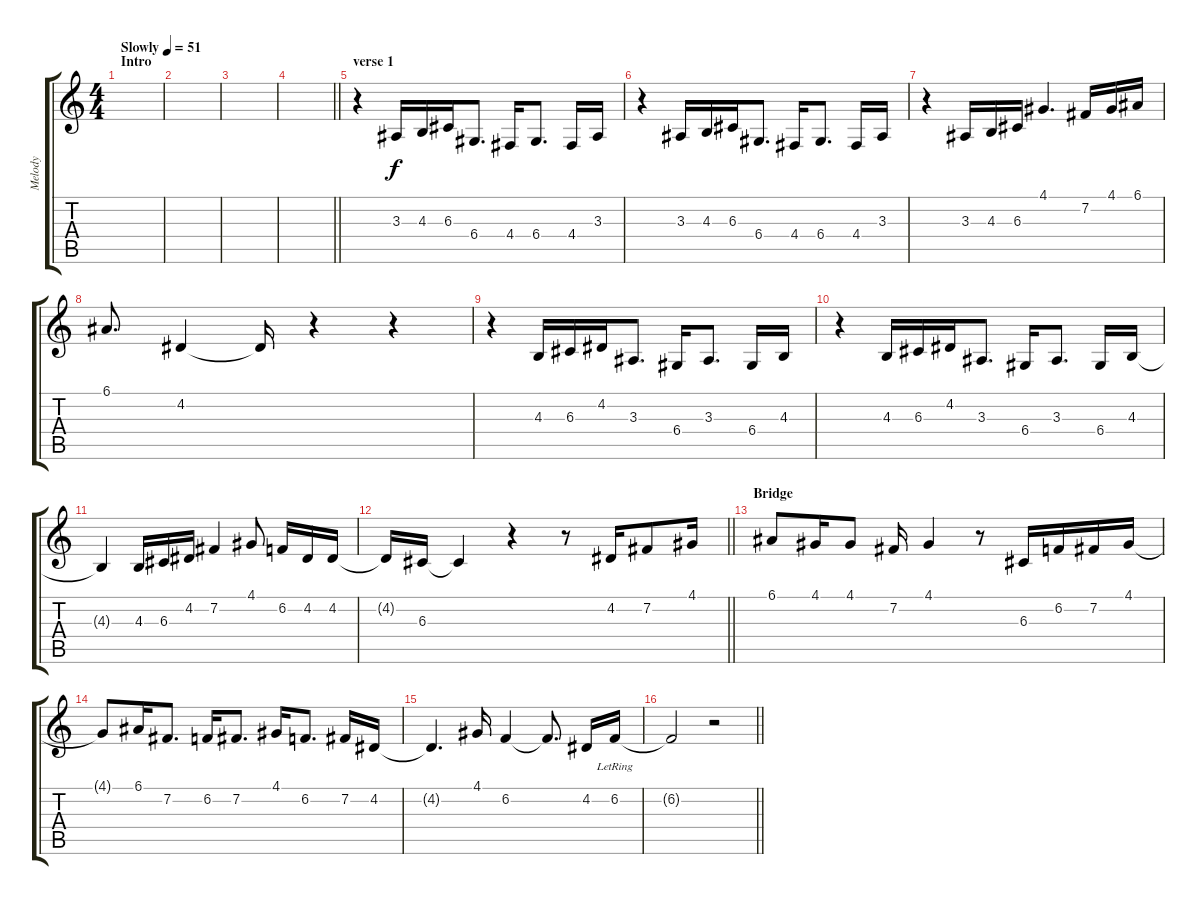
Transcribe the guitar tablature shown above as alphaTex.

\track ("Melody" "Melody") {instrument tenorsax}
\staff {score tabs}
\tuning (E4 B3 G3 D3 A2 E2) {hide}
\ts (4 4)
\section ("" "Intro")
\tempo (51 "Slowly")
\clef g2
\ks c
|
|
|
\barLineRight lightlight
|
\section ("" "verse 1")
r.4 3.3.16 4.3.16 6.3.16 6.4.8{d} 4.4.16 6.4.8{d} 4.4.16 3.3.16 |
r.4 3.3.16 4.3.16 6.3.16 6.4.8{d} 4.4.16 6.4.8{d} 4.4.16 3.3.16 |
r.4 3.3.16 4.3.16 6.3.16 4.1.4{d} 7.2.16 4.1.16 6.1.16 |
6.1.8{d} 4.2.4 4.2{t}.16 r.4 r.4 |
r.4 4.3.16 6.3.16 4.2.16 3.3.8{d} 6.4.16 3.3.8{d} 6.4.16 4.3.16 |
r.4 4.3.16 6.3.16 4.2.16 3.3.8{d} 6.4.16 3.3.8{d} 6.4.16 4.3.16 |
4.3{t}.4 4.3.16 6.3.16 4.2.16 7.2.4 4.1.8 6.2.16 4.2.16 4.2.16 |
\barLineRight lightlight
4.2{t}.16 6.3.16 6.3{t}.4 r.4 r.8 4.2.16 7.2.8 4.1.16 |
\section ("" "Bridge")
6.1.8 4.1.16 4.1.8 7.2.16 4.1.4 r.8 6.3.16 6.2.16 7.2.16 4.1.16 |
4.1{t}.8 6.1.16 7.2.8{d} 6.2.16 7.2.8{d} 4.1.16 6.2.8{d} 7.2.16 4.2.16 |
4.2{t}.4{d} 4.1.16 6.2.4 6.2{t}.8{d} 4.2.16 6.2{lr}.16 |
\barLineRight lightlight
6.2{t}.2 r.2
